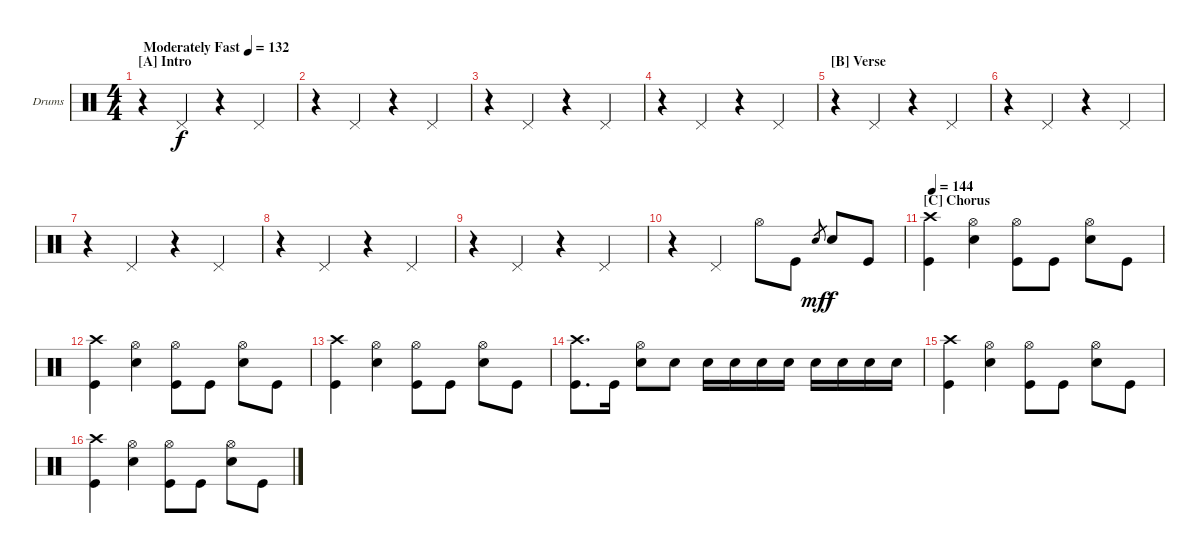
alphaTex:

\defaultSystemsLayout 4
\bracketExtendMode groupsimilarinstruments
\firstSystemTrackNameOrientation horizontal
\otherSystemsTrackNameOrientation horizontal
\track ("Drumkit" "Drums") {instrument percussion}
\staff {score}
\articulation defaults
\ts (4 4)
\section ("A" "Intro")
\tempo (132 "Moderately Fast")
\clef neutral
\scale
1.05675
\ks c
r.4{dy f} "Pedal Hi-Hat (hit)".4 r.4 "Pedal Hi-Hat (hit)".4 |
\scale
0.943253 r.4 "Pedal Hi-Hat (hit)".4 r.4 "Pedal Hi-Hat (hit)".4 |
\scale
1.02648 r.4 "Pedal Hi-Hat (hit)".4 r.4 "Pedal Hi-Hat (hit)".4 |
\scale
0.973518 r.4 "Pedal Hi-Hat (hit)".4 r.4 "Pedal Hi-Hat (hit)".4 |
\section ("B" "Verse")
\scale
1.02648 r.4 "Pedal Hi-Hat (hit)".4 r.4 "Pedal Hi-Hat (hit)".4 |
\scale
0.973518 r.4 "Pedal Hi-Hat (hit)".4 r.4 "Pedal Hi-Hat (hit)".4 |
\scale
1.02648 r.4 "Pedal Hi-Hat (hit)".4 r.4 "Pedal Hi-Hat (hit)".4 |
\scale
0.973518 r.4 "Pedal Hi-Hat (hit)".4 r.4 "Pedal Hi-Hat (hit)".4 |
\scale
1.02648 r.4 "Pedal Hi-Hat (hit)".4 r.4 "Pedal Hi-Hat (hit)".4 |
\scale
0.973518 r.4 "Pedal Hi-Hat (hit)".4 "Hi-Hat (open)".8 "Kick (hit)".8 "Snare (hit) 2".8{gr dy mf} "Snare (hit) 2".8{dy f} "Kick (hit)".8 |
\section ("C" "Chorus")
\tempo (144 0.0125)
\scale
1.02648 ("Crash high (hit)" "Kick (hit)").4 ("Hi-Hat (open)" "Snare (hit) 2").4 ("Hi-Hat (open)" "Kick (hit)").8 "Kick (hit)".8 ("Hi-Hat (open)" "Snare (hit) 2").8 "Kick (hit)".8 |
\scale
0.973518 ("Crash high (hit)" "Kick (hit)").4 ("Hi-Hat (open)" "Snare (hit) 2").4 ("Hi-Hat (open)" "Kick (hit)").8 "Kick (hit)".8 ("Hi-Hat (open)" "Snare (hit) 2").8 "Kick (hit)".8 |
\scale
1.02648 ("Crash high (hit)" "Kick (hit)").4 ("Hi-Hat (open)" "Snare (hit) 2").4 ("Hi-Hat (open)" "Kick (hit)").8 "Kick (hit)".8 ("Hi-Hat (open)" "Snare (hit) 2").8 "Kick (hit)".8 |
\scale
0.973518 ("Crash high (hit)" "Kick (hit)").8{d} "Kick (hit)".16 ("Hi-Hat (open)" "Snare (hit) 2").8 "Snare (hit) 2".8 "Snare (hit) 2".16 "Snare (hit) 2".16 "Snare (hit) 2".16 "Snare (hit) 2".16 "Snare (hit) 2".16 "Snare (hit) 2".16 "Snare (hit) 2".16 "Snare (hit) 2".16 |
\scale
1.02648 ("Crash high (hit)" "Kick (hit)").4 ("Hi-Hat (open)" "Snare (hit) 2").4 ("Hi-Hat (open)" "Kick (hit)").8 "Kick (hit)".8 ("Hi-Hat (open)" "Snare (hit) 2").8 "Kick (hit)".8 |
\scale
0.973518 ("Crash high (hit)" "Kick (hit)").4 ("Hi-Hat (open)" "Snare (hit) 2").4 ("Hi-Hat (open)" "Kick (hit)").8 "Kick (hit)".8 ("Hi-Hat (open)" "Snare (hit) 2").8 "Kick (hit)".8
